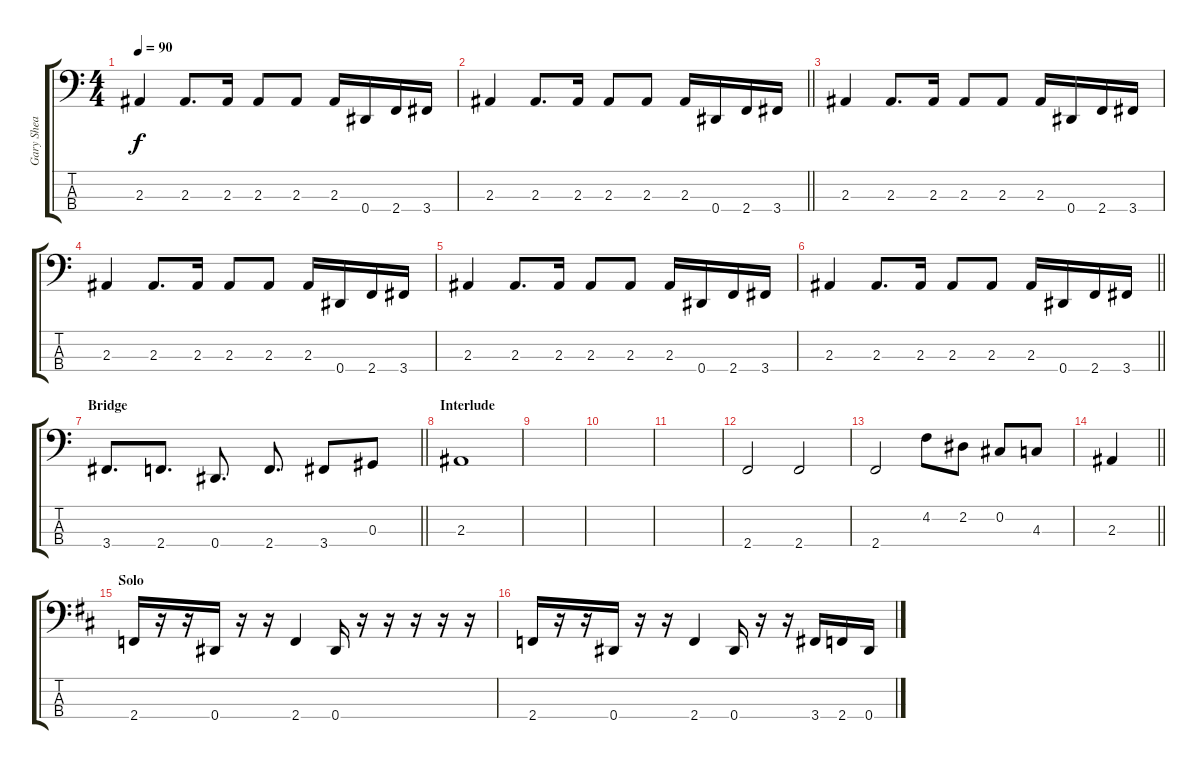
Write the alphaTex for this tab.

\track ("Gary Shea" "Gary Shea") {instrument electricbassfinger}
\staff {score tabs}
\tuning (Gb2 Db2 Ab1 Eb1) {hide}
\ts (4 4)
\tempo 90
\clef f4
\ks c
2.3.4{dy f} 2.3.8{d} 2.3.16 2.3.8 2.3.8 2.3.16 0.4.16 2.4.16 3.4.16 |
\barLineRight lightlight
2.3.4 2.3.8{d} 2.3.16 2.3.8 2.3.8 2.3.16 0.4.16 2.4.16 3.4.16 |
2.3.4 2.3.8{d} 2.3.16 2.3.8 2.3.8 2.3.16 0.4.16 2.4.16 3.4.16 |
2.3.4 2.3.8{d} 2.3.16 2.3.8 2.3.8 2.3.16 0.4.16 2.4.16 3.4.16 |
2.3.4 2.3.8{d} 2.3.16 2.3.8 2.3.8 2.3.16 0.4.16 2.4.16 3.4.16 |
\barLineRight lightlight
2.3.4 2.3.8{d} 2.3.16 2.3.8 2.3.8 2.3.16 0.4.16 2.4.16 3.4.16 |
\section ("" "Bridge")
\barLineRight lightlight
3.4.8{d} 2.4.8{d} 0.4.8{d} 2.4.8{d} 3.4.8 0.3.8 |
\section ("" "Interlude")
2.3.1 |
|
|
|
2.4.2 2.4.2 |
2.4.2 4.2.8 2.2.8 0.2.8 4.3.8 |
\barLineRight lightlight
2.3.4 |
\section ("" "Solo")
\ks d
2.4.16 r.16 r.16 0.4.16 r.16 r.16 2.4.4 0.4.16 r.16 r.16 r.16 r.16 r.16 |
2.4.16 r.16 r.16 0.4.16 r.16 r.16 2.4.4 0.4.16 r.16 r.16 3.4.16 2.4.16 0.4.16
